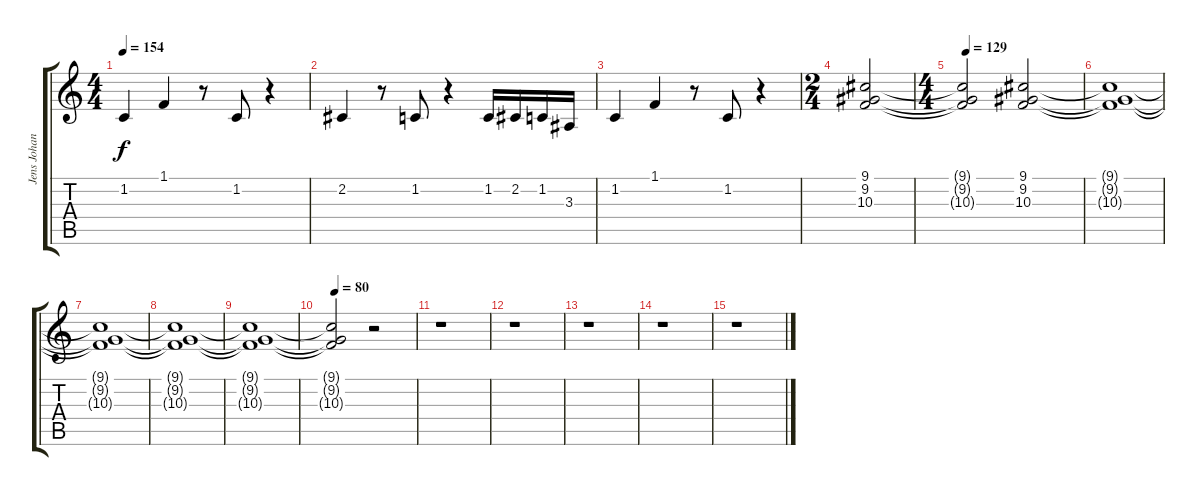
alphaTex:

\track ("Jens Johansson" "Jens Johan") {instrument fx4atmosphere}
\staff {score tabs}
\tuning (E4 B3 G3 D3 A2 E2) {hide}
\ts (4 4)
\tempo 154
\clef g2
\ks c
1.2.4{dy f} 1.1.4 r.8 1.2.8 r.4 |
2.2.4 r.8 1.2.8 r.4 1.2.16 2.2.16 1.2.16 3.3.16 |
1.2.4 1.1.4 r.8 1.2.8 r.4 |
\ts (2 4)
(9.1 9.2 10.3).2 |
\ts (4 4)
\tempo 129
(9.1{t} 9.2{t} 10.3{t}).2 (9.1 9.2 10.3).2 |
(9.1{t} 9.2{t} 10.3{t}).1 |
(9.1{t} 9.2{t} 10.3{t}).1 |
(9.1{t} 9.2{t} 10.3{t}).1 |
(9.1{t} 9.2{t} 10.3{t}).1 |
\tempo 80
(9.1{t} 9.2{t} 10.3{t}).2 r.2 |
r.1 |
r.1 |
r.1 |
r.1 |
r.1
